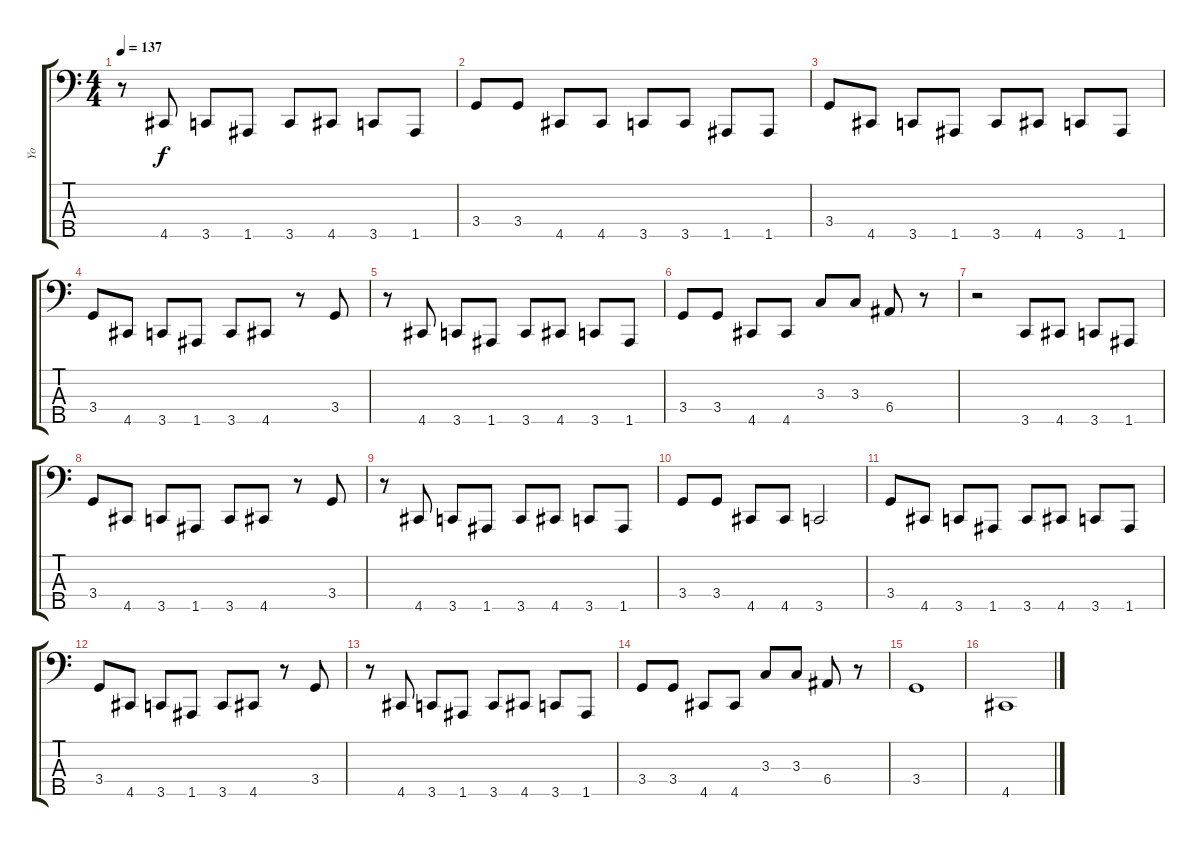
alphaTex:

\track ("Yo" "Yo") {instrument electricbassfinger}
\staff {score tabs}
\tuning (G2 D2 A1 E1 A0) {hide}
\ts (4 4)
\tempo 137
\clef f4
\ks c
r.8{dy f} 4.5.8 3.5.8 1.5.8 3.5.8 4.5.8 3.5.8 1.5.8 |
3.4.8 3.4.8 4.5.8 4.5.8 3.5.8 3.5.8 1.5.8 1.5.8 |
3.4.8 4.5.8 3.5.8 1.5.8 3.5.8 4.5.8 3.5.8 1.5.8 |
3.4.8 4.5.8 3.5.8 1.5.8 3.5.8 4.5.8 r.8 3.4.8 |
r.8 4.5.8 3.5.8 1.5.8 3.5.8 4.5.8 3.5.8 1.5.8 |
3.4.8 3.4.8 4.5.8 4.5.8 3.3.8 3.3.8 6.4.8 r.8 |
r.2 3.5.8 4.5.8 3.5.8 1.5.8 |
3.4.8 4.5.8 3.5.8 1.5.8 3.5.8 4.5.8 r.8 3.4.8 |
r.8 4.5.8 3.5.8 1.5.8 3.5.8 4.5.8 3.5.8 1.5.8 |
3.4.8 3.4.8 4.5.8 4.5.8 3.5.2 |
3.4.8 4.5.8 3.5.8 1.5.8 3.5.8 4.5.8 3.5.8 1.5.8 |
3.4.8 4.5.8 3.5.8 1.5.8 3.5.8 4.5.8 r.8 3.4.8 |
r.8 4.5.8 3.5.8 1.5.8 3.5.8 4.5.8 3.5.8 1.5.8 |
3.4.8 3.4.8 4.5.8 4.5.8 3.3.8 3.3.8 6.4.8 r.8 |
3.4.1 |
4.5.1
